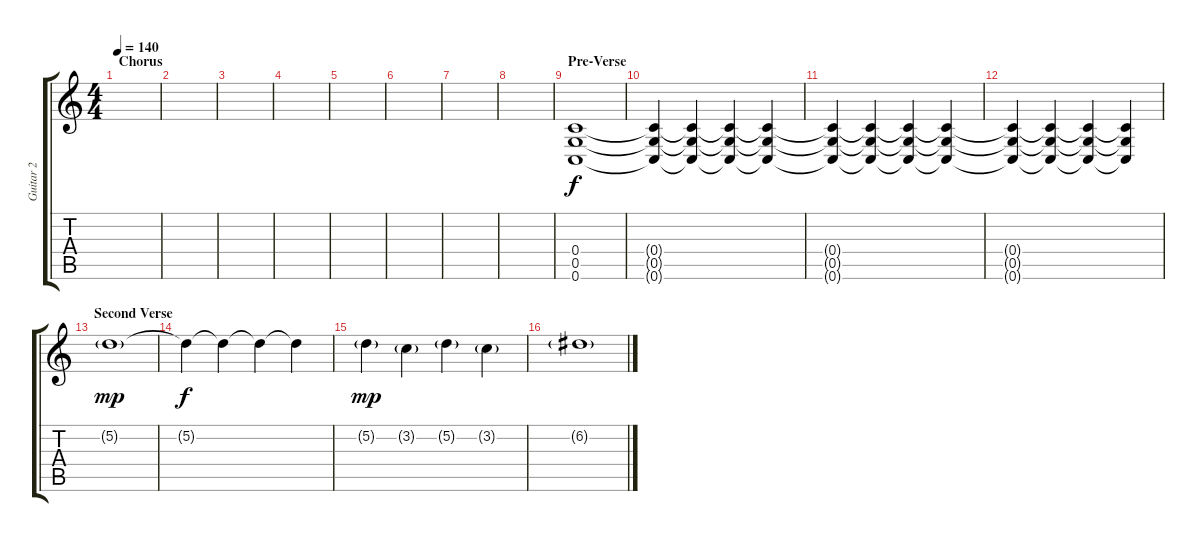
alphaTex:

\track ("Guitar 2" "Guitar 2") {instrument distortionguitar}
\staff {score tabs}
\tuning (D4 A3 F3 C3 G2 C2) {hide}
\ts (4 4)
\section ("" "Chorus")
\tempo 140
\clef g2
\ks c
|
|
|
|
|
|
|
|
\section ("" "Pre-Verse")
(0.4 0.5 0.6).1 |
(0.4{t} 0.5{t} 0.6{t}).4 (0.4{t} 0.5{t} 0.6{t}).4 (0.4{t} 0.5{t} 0.6{t}).4 (0.4{t} 0.5{t} 0.6{t}).4 |
(0.4{t} 0.5{t} 0.6{t}).4 (0.4{t} 0.5{t} 0.6{t}).4 (0.4{t} 0.5{t} 0.6{t}).4 (0.4{t} 0.5{t} 0.6{t}).4 |
(0.4{t} 0.5{t} 0.6{t}).4 (0.4{t} 0.5{t} 0.6{t}).4 (0.4{t} 0.5{t} 0.6{t}).4 (0.4{t} 0.5{t} 0.6{t}).4 |
\section ("" "Second Verse")
5.2{g}.1{dy mp volume 12} |
5.2{t}.4{dy f} 5.2{t}.4 5.2{t}.4 5.2{t}.4 |
5.2{g}.4{dy mp} 3.2{g}.4 5.2{g}.4 3.2{g}.4 |
6.2{g}.1
